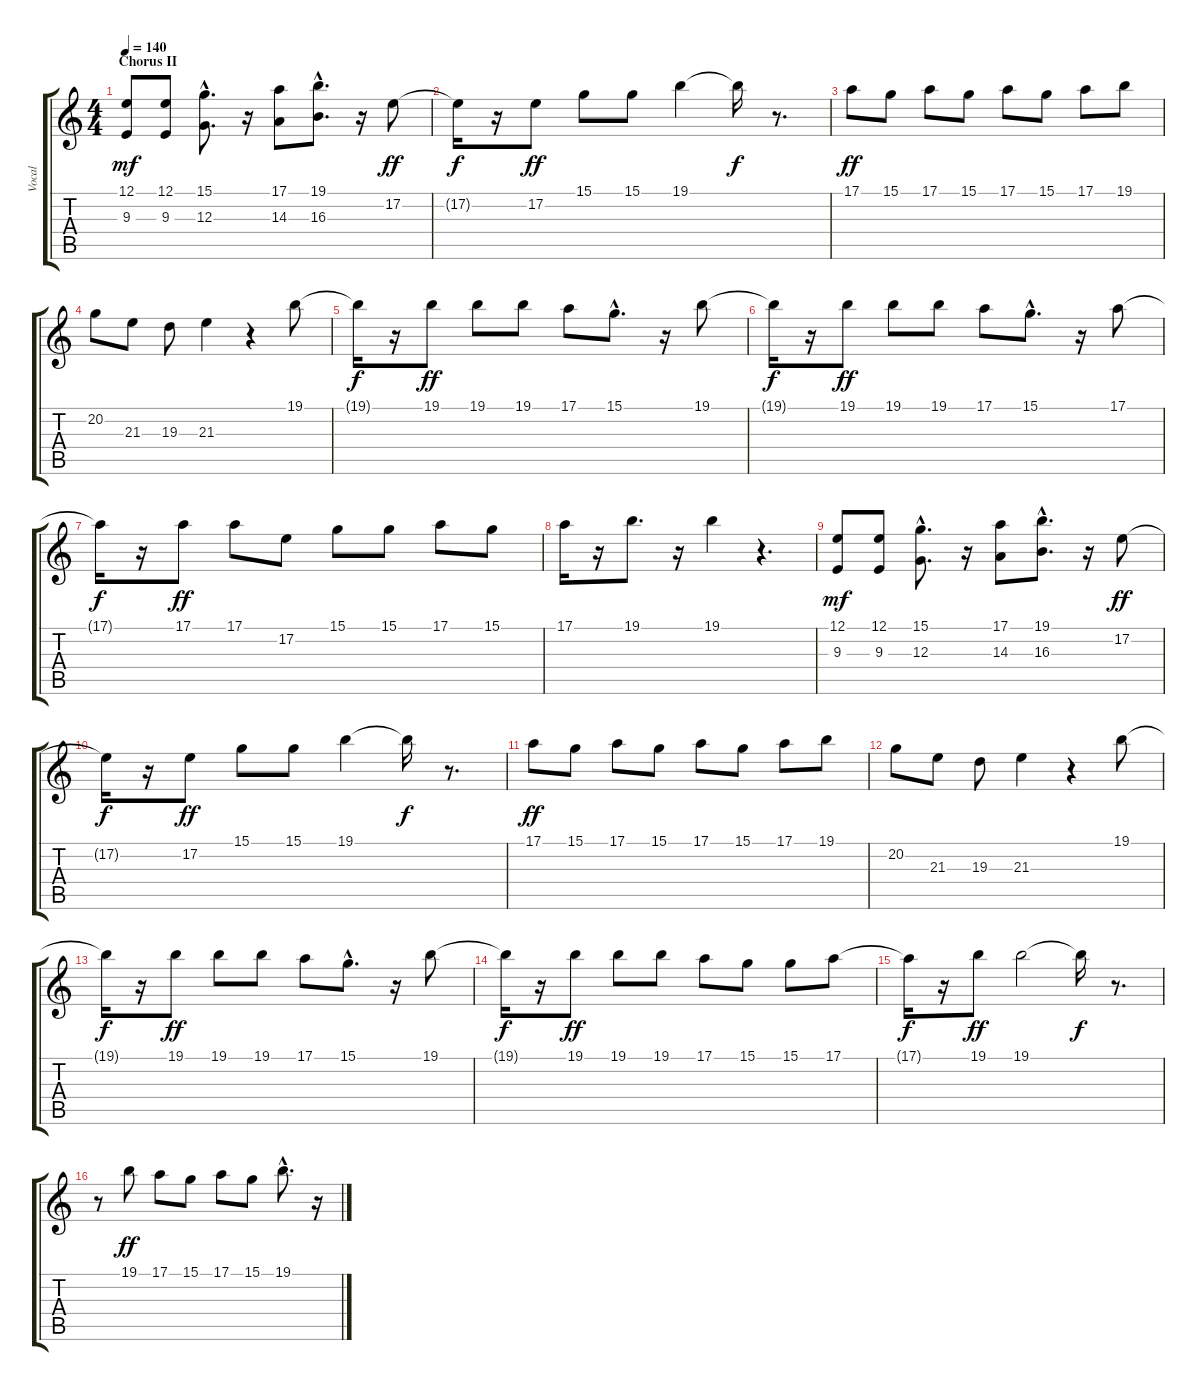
\track ("Vocal" "Vocal") {instrument lead2sawtooth}
\staff {score tabs}
\tuning (E4 B3 G3 D3 A2 E2) {hide}
\ts (4 4)
\section ("" "Chorus II")
\tempo 140
\clef g2
\ks c
(12.1 9.3).8{dy mf} (12.1 9.3).8 (15.1{hac} 12.3{hac}).8{d} r.16 (17.1 14.3).8 (19.1{hac} 16.3{hac}).8{d} r.16 17.2.8{dy ff} |
17.2{t}.16{dy f} r.16 17.2.8{dy ff} 15.1.8 15.1.8 19.1.4 19.1{t}.16{dy f} r.8{d} |
17.1.8{dy ff} 15.1.8 17.1.8 15.1.8 17.1.8 15.1.8 17.1.8 19.1.8 |
20.2.8 21.3.8 19.3.8 21.3.4 r.4 19.1.8 |
19.1{t}.16{dy f} r.16 19.1.8{dy ff} 19.1.8 19.1.8 17.1.8 15.1{hac}.8{d} r.16 19.1.8 |
19.1{t}.16{dy f} r.16 19.1.8{dy ff} 19.1.8 19.1.8 17.1.8 15.1{hac}.8{d} r.16 17.1.8 |
17.1{t}.16{dy f} r.16 17.1.8{dy ff} 17.1.8 17.2.8 15.1.8 15.1.8 17.1.8 15.1.8 |
17.1.16 r.16 19.1.8{d} r.16 19.1.4 r.4{d} |
(12.1 9.3).8{dy mf} (12.1 9.3).8 (15.1{hac} 12.3{hac}).8{d} r.16 (17.1 14.3).8 (19.1{hac} 16.3{hac}).8{d} r.16 17.2.8{dy ff} |
17.2{t}.16{dy f} r.16 17.2.8{dy ff} 15.1.8 15.1.8 19.1.4 19.1{t}.16{dy f} r.8{d} |
17.1.8{dy ff} 15.1.8 17.1.8 15.1.8 17.1.8 15.1.8 17.1.8 19.1.8 |
20.2.8 21.3.8 19.3.8 21.3.4 r.4 19.1.8 |
19.1{t}.16{dy f} r.16 19.1.8{dy ff} 19.1.8 19.1.8 17.1.8 15.1{hac}.8{d} r.16 19.1.8 |
19.1{t}.16{dy f} r.16 19.1.8{dy ff} 19.1.8 19.1.8 17.1.8 15.1.8 15.1.8 17.1.8 |
17.1{t}.16{dy f} r.16 19.1.8{dy ff} 19.1.2 19.1{t}.16{dy f} r.8{d} |
r.8 19.1.8{dy ff} 17.1.8 15.1.8 17.1.8 15.1.8 19.1{hac}.8{d} r.16
